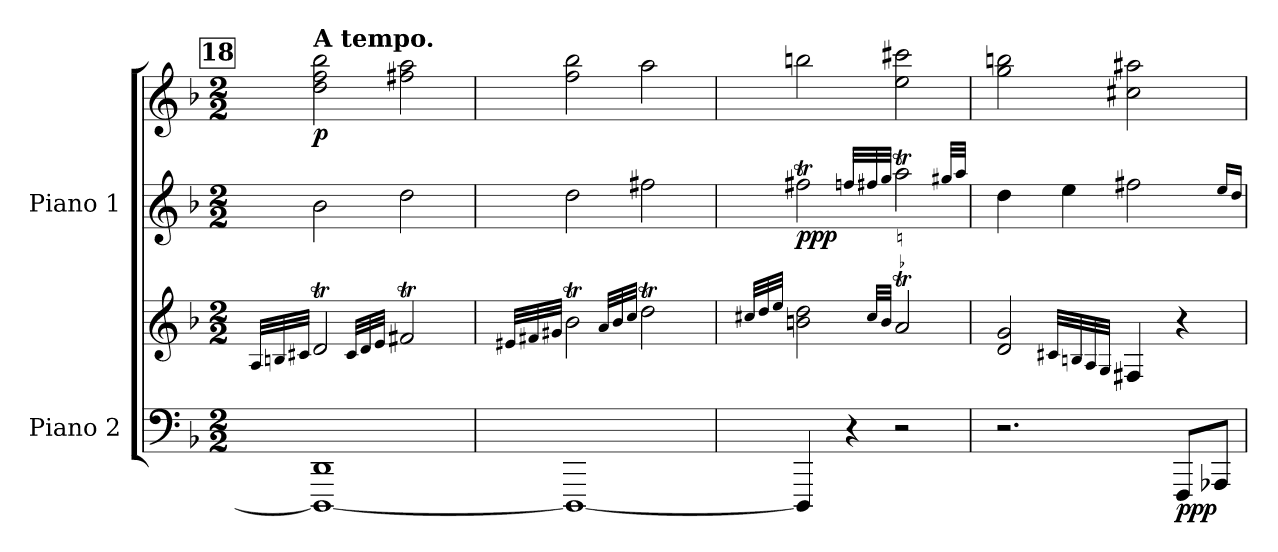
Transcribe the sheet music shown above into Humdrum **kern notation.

**kern	**kern	**dynam	**kern	**kern	**dynam
*part2	*part2	*part2	*part1	*part1	*part1
*staff4	*staff3	*staff3/4	*staff2	*staff1	*staff1/2
*I"Piano 2	*	*	*I"Piano 1	*	*
*I'Pno. 2	*	*	*I'Pno. 1	*	*
*clefF4	*clefG2	*	*clefG2	*clefG2	*
*k[b-]	*k[b-]	*	*k[b-]	*k[b-]	*
*M2/2	*M2/2	*	*M2/2	*M2/2	*
*MM100	*MM100	*	*MM100	*MM100	*
!!LO:REH:place=s1:a:B:fs=14:t=18
=220	=220	=220	=220	=220	=220
.	32qA/LLL	.	.	.	.
.	32qBn/	.	.	.	.
.	32qc#X/JJJ	.	.	.	.
!	!	!	!	!LO:TX:a:B:t=A tempo.	!
!	!	!	!	!	!LO:DY:b
1DDD_ 1DD	2dT/	.	2b-\	2dd\ 2ff\ 2bb-\	p
.	32qc#/LLL	.	.	.	.
.	32qd/	.	.	.	.
.	32qe/JJJ	.	.	.	.
.	2f#Xt/	.	2dd\	2ff#X\ 2aa\	.
!!LO:PB:g=z
=221	=221	=221	=221	=221	=221
.	32qe#X/LLL	.	.	.	.
.	32qf#X/	.	.	.	.
.	32qg#X/JJJ	.	.	.	.
1DDD_	2b-T\	.	2dd\	2ff\ 2bb-\	.
.	32qa/LLL	.	.	.	.
.	32qb-/	.	.	.	.
.	32qcc/JJJ	.	.	.	.
.	2ddT\	.	2ff#X\	2aa\	.
=222	=222	=222	=222	=222	=222
.	32qcc#X/LLL	.	.	.	.
.	32qdd/	.	.	.	.
.	32qee/JJJ	.	.	.	.
!	!	!	!	!	!LO:DY:b=2
4DDD/]	2bn\ 2dd\	.	2ff#Xt\	2bbn\	ppp
4r	.	.	.	.	.
.	.	.	32qffn/LLL	.	.
.	32qcc#/LLL	.	32qff#X/	.	.
.	32qb/JJJ	.	32qgg/JJJ	.	.
!	!LO:TX:a:t=♮	!	!	!	!
2r	2at/	.	2aat\	2ee\ 2ccc#X\	.
.	.	.	32qgg#X/LLL	.	.
.	.	.	32qaa/JJJ	.	.
=223	=223	=223	=223	=223	=223
2.r	2d/ 2g/	.	4dd\	2gg\ 2bbn\	.
.	.	.	4ee\	.	.
.	32qc#X/LLL	.	.	.	.
.	32qBn/	.	.	.	.
.	32qA/	.	.	.	.
.	32qG/JJJ	.	.	.	.
.	4F#X/	.	2ff#X\	2cc#X\ 2aa#X\	.
!	!	!LO:DY:b=2	!	!	!
8FFF/L	4r	ppp	.	.	.
8AAA-X/J	.	.	.	.	.
.	.	.	16qee/LL	.	.
.	.	.	16qdd/JJ	.	.
=	=	=	=	=	=
*-	*-	*-	*-	*-	*-
